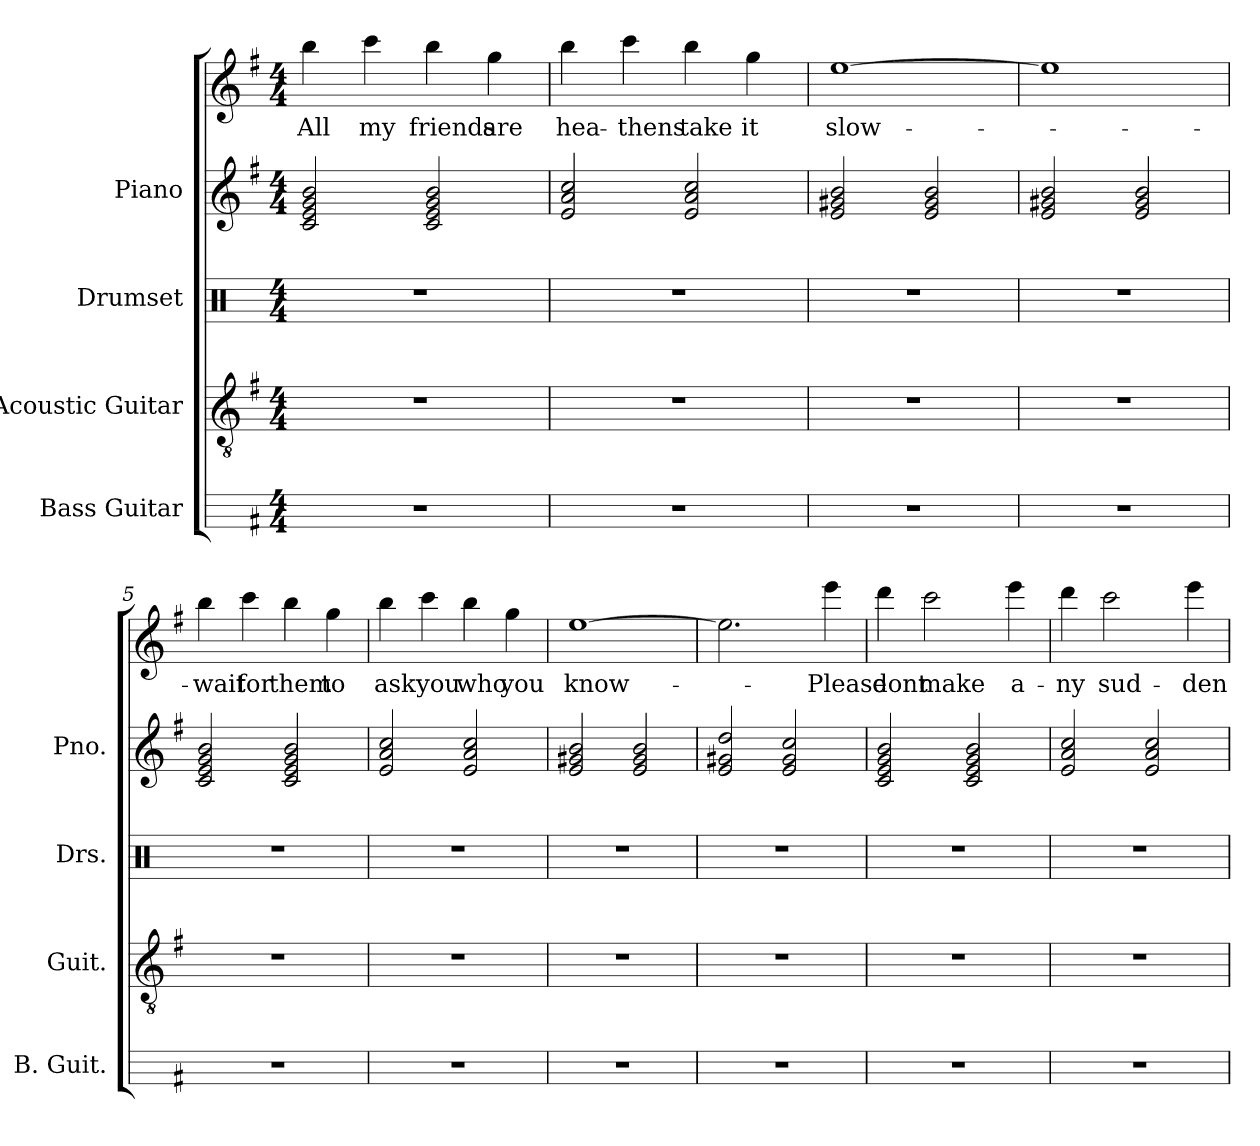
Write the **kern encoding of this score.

**kern	**kern	**kern	**kern	**kern	**text	**dynam
*part4	*part3	*part2	*part1	*part1	*part1	*part1
*staff5	*staff4	*staff3	*staff2	*staff1	*staff1	*staff1/2
*I"Bass Guitar	*I"Acoustic Guitar	*I"Drumset	*I"Piano	*	*	*
*I'B. Guit.	*I'Guit.	*I'Drs.	*I'Pno.	*	*	*
*stria4	*	*	*	*	*	*
*	*clefGv2	*clefX	*clefG2	*clefG2	*	*
*k[f#]	*k[f#]	*k[]	*k[f#]	*k[f#]	*	*
*M4/4	*M4/4	*M4/4	*M4/4	*M4/4	*	*
*MM180	*MM180	*MM180	*MM180	*MM180	*	*
=1	=1	=1	=1	=1	=1	=1
!	!	!	!	!	!	!LO:DY:b=2
!	!	!	!	!	!	!LO:DY:n=1:b
1r	1r	1r	2c/ 2e/ 2g/ 2b/	4bb\	All	mf mf
.	.	.	.	4ccc\	my	.
.	.	.	2c/ 2e/ 2g/ 2b/	4bb\	friends	.
.	.	.	.	4gg\	are	.
=2	=2	=2	=2	=2	=2	=2
1r	1r	1r	2e/ 2a/ 2cc/	4bb\	hea-	.
.	.	.	.	4ccc\	-thens	.
.	.	.	2e/ 2a/ 2cc/	4bb\	take	.
.	.	.	.	4gg\	it	.
=3	=3	=3	=3	=3	=3	=3
1r	1r	1r	2e/ 2g#X/ 2b/	[1ee	slow-	.
.	.	.	2e/ 2g#/ 2b/	.	.	.
=4	=4	=4	=4	=4	=4	=4
1r	1r	1r	2e/ 2g#X/ 2b/	1ee]	.	.
.	.	.	2e/ 2g#/ 2b/	.	.	.
=5	=5	=5	=5	=5	=5	=5
1r	1r	1r	2c/ 2e/ 2g/ 2b/	4bb\	-wait	.
.	.	.	.	4ccc\	for	.
.	.	.	2c/ 2e/ 2g/ 2b/	4bb\	them	.
.	.	.	.	4gg\	to	.
!!LO:LB:g=z
=6	=6	=6	=6	=6	=6	=6
1r	1r	1r	2e/ 2a/ 2cc/	4bb\	ask	.
.	.	.	.	4ccc\	you	.
.	.	.	2e/ 2a/ 2cc/	4bb\	who	.
.	.	.	.	4gg\	you	.
=7	=7	=7	=7	=7	=7	=7
1r	1r	1r	2e/ 2g#X/ 2b/	[1ee	know-	.
.	.	.	2e/ 2g#/ 2b/	.	.	.
=8	=8	=8	=8	=8	=8	=8
1r	1r	1r	2e/ 2g#X/ 2dd/	2.ee\]	.	.
.	.	.	2e/ 2g#/ 2cc/	.	.	.
.	.	.	.	4eee\	-Please	.
=9	=9	=9	=9	=9	=9	=9
1r	1r	1r	2c/ 2e/ 2g/ 2b/	4ddd\	dont	.
.	.	.	.	2ccc\	make	.
.	.	.	2c/ 2e/ 2g/ 2b/	.	.	.
.	.	.	.	4eee\	a-	.
=10	=10	=10	=10	=10	=10	=10
1r	1r	1r	2e/ 2a/ 2cc/	4ddd\	-ny	.
.	.	.	.	2ccc\	sud-	.
.	.	.	2e/ 2a/ 2cc/	.	.	.
.	.	.	.	4eee\	-den	.
=	=	=	=	=	=	=
*-	*-	*-	*-	*-	*-	*-
